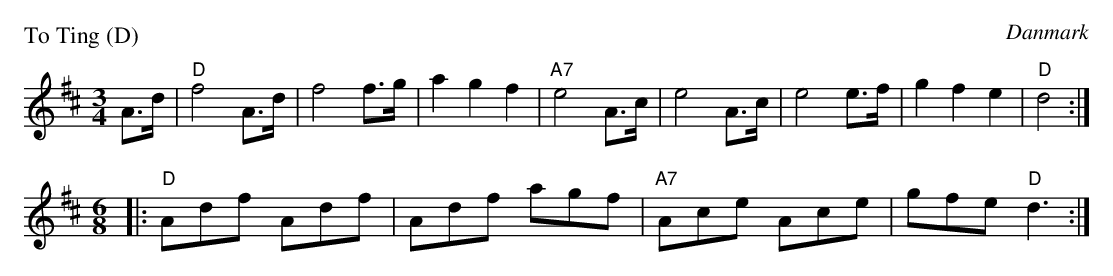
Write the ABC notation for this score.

X:1
P: To Ting (D)
O: Danmark
M: 3/4
L: 1/8
K: D
A>d \
| "D"f4 A>d | f4 f>g | a2 g2 f2 | "A7"e4 A>c \
| e4 A>c | e4 e>f | g2 f2 e2 | "D"d4 :|
M: 6/8
|: "D"Adf Adf | Adf agf | "A7"Ace Ace | gfe "D"d3 :|
